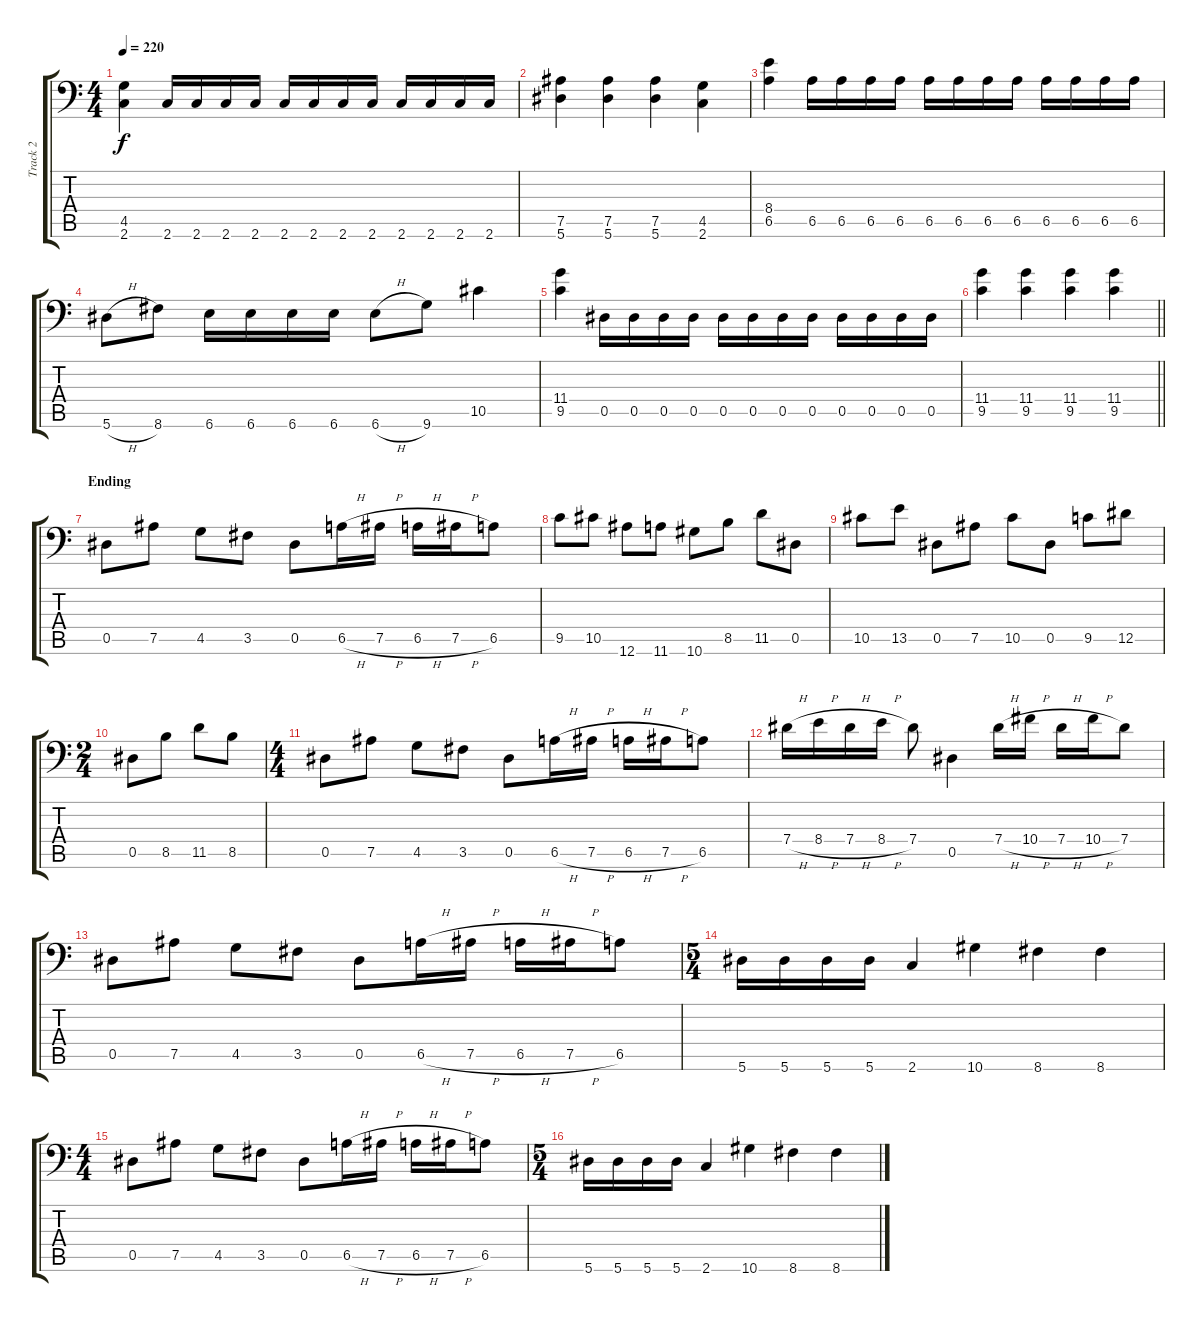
\track ("Track 2" "Track 2") {instrument distortionguitar}
\staff {score tabs}
\tuning (Bb3 F3 Db3 Ab2 Eb2 Bb1) {hide}
\ts (4 4)
\tempo 220
\clef f4
\ks c
(4.5 2.6).4{dy f} 2.6.16 2.6.16 2.6.16 2.6.16 2.6.16 2.6.16 2.6.16 2.6.16 2.6.16 2.6.16 2.6.16 2.6.16 |
(7.5 5.6).4 (7.5 5.6).4 (7.5 5.6).4 (4.5 2.6).4 |
(8.4 6.5).4 6.5.16 6.5.16 6.5.16 6.5.16 6.5.16 6.5.16 6.5.16 6.5.16 6.5.16 6.5.16 6.5.16 6.5.16 |
5.6{h}.8 8.6.8 6.6.16 6.6.16 6.6.16 6.6.16 6.6{h}.8 9.6.8 10.5.4 |
(11.4 9.5).4 0.5.16 0.5.16 0.5.16 0.5.16 0.5.16 0.5.16 0.5.16 0.5.16 0.5.16 0.5.16 0.5.16 0.5.16 |
\barLineRight lightlight
(11.4 9.5).4 (11.4 9.5).4 (11.4 9.5).4 (11.4 9.5).4 |
\section ("" "Ending")
0.5.8 7.5.8 4.5.8 3.5.8 0.5.8 6.5{h}.16 7.5{h}.16 6.5{h}.16 7.5{h}.16 6.5.8 |
9.5.8 10.5.8 12.6.8 11.6.8 10.6.8 8.5.8 11.5.8 0.5.8 |
10.5.8 13.5.8 0.5.8 7.5.8 10.5.8 0.5.8 9.5.8 12.5.8 |
\ts (2 4)
0.5.8 8.5.8 11.5.8 8.5.8 |
\ts (4 4)
0.5.8 7.5.8 4.5.8 3.5.8 0.5.8 6.5{h}.16 7.5{h}.16 6.5{h}.16 7.5{h}.16 6.5.8 |
7.4{h}.16 8.4{h}.16 7.4{h}.16 8.4{h}.16 7.4.8 0.5.4 7.4{h}.16 10.4{h}.16 7.4{h}.16 10.4{h}.16 7.4.8 |
0.5.8 7.5.8 4.5.8 3.5.8 0.5.8 6.5{h}.16 7.5{h}.16 6.5{h}.16 7.5{h}.16 6.5.8 |
\ts (5 4)
5.6.16 5.6.16 5.6.16 5.6.16 2.6.4 10.6.4 8.6.4 8.6.4 |
\ts (4 4)
0.5.8 7.5.8 4.5.8 3.5.8 0.5.8 6.5{h}.16 7.5{h}.16 6.5{h}.16 7.5{h}.16 6.5.8 |
\ts (5 4)
5.6.16 5.6.16 5.6.16 5.6.16 2.6.4 10.6.4 8.6.4 8.6.4
